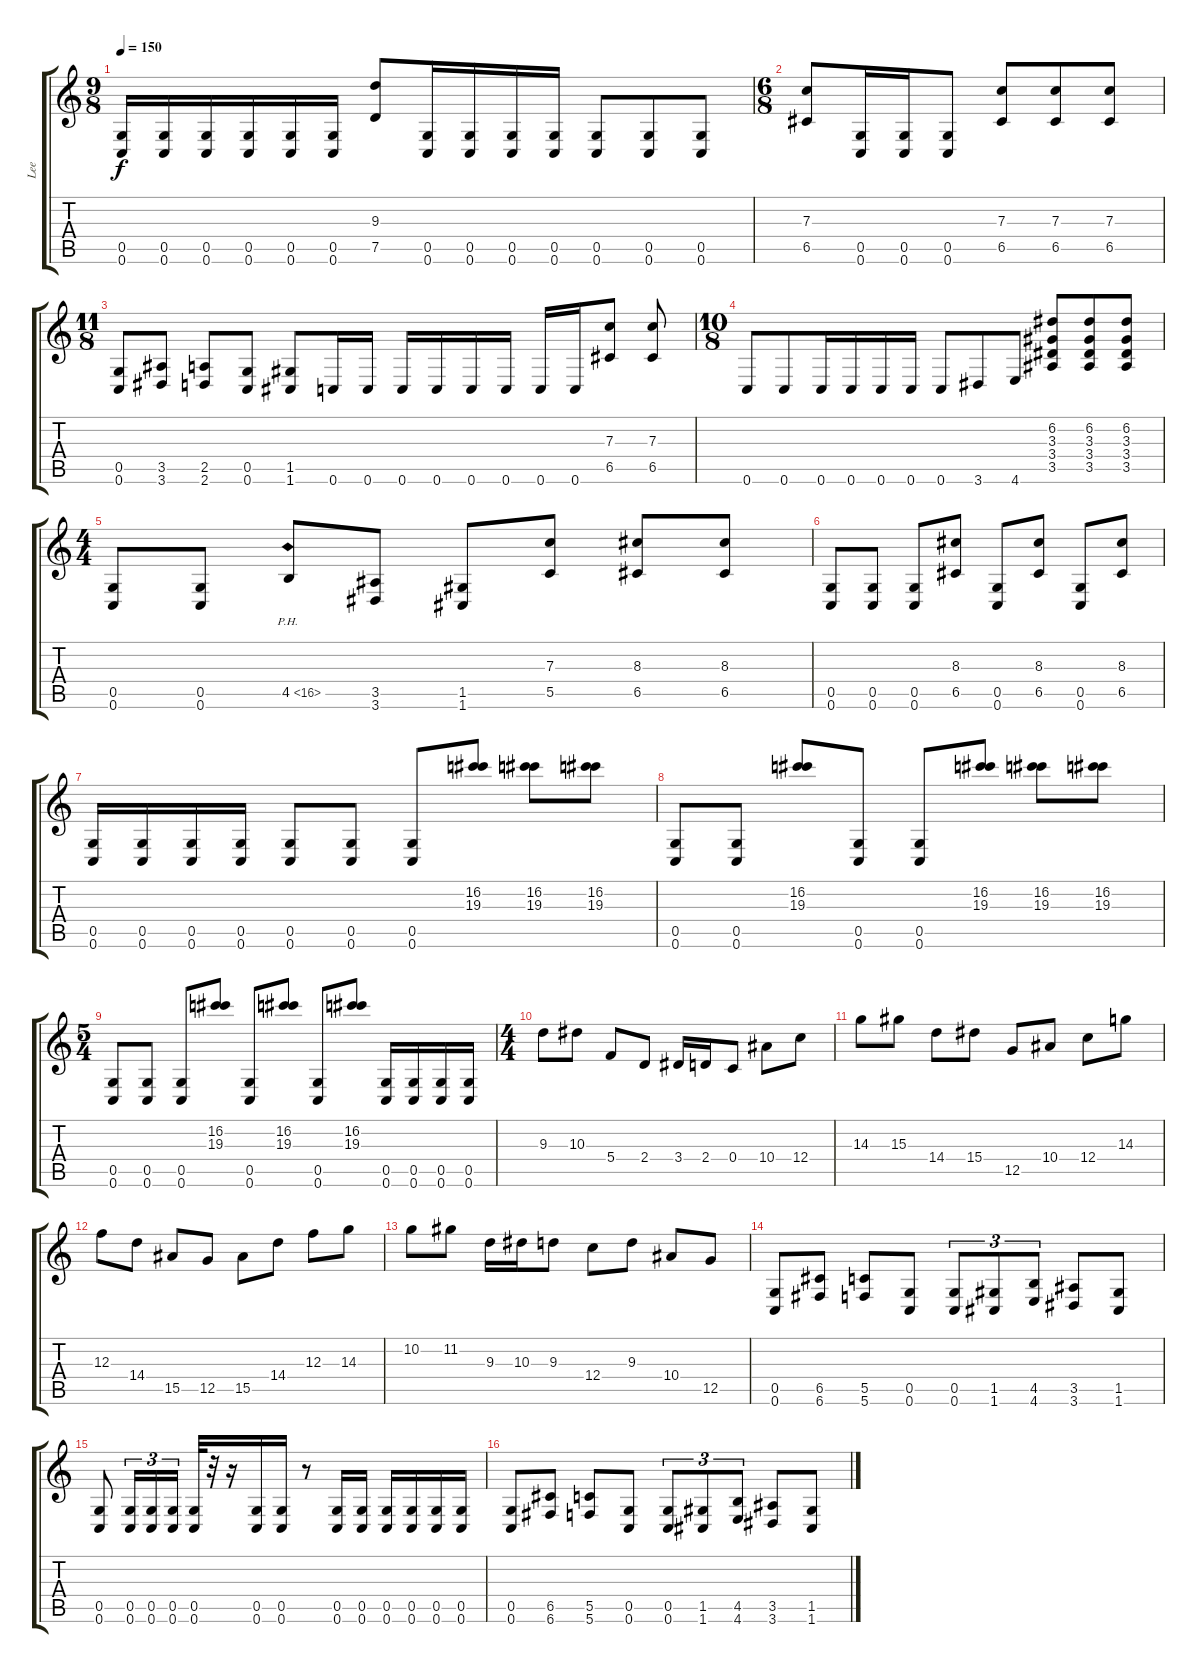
\track ("Lee" "Lee") {instrument distortionguitar}
\staff {score tabs}
\tuning (D4 A3 F3 C3 G2 C2) {hide}
\ts (9 8)
\tempo 150
\clef g2
\ks c
(0.5 0.6).16{dy f} (0.5 0.6).16 (0.5 0.6).16 (0.5 0.6).16 (0.5 0.6).16 (0.5 0.6).16 (9.3 7.5).8 (0.5 0.6).16 (0.5 0.6).16 (0.5 0.6).16 (0.5 0.6).16 (0.5 0.6).8 (0.5 0.6).8 (0.5 0.6).8 |
\ts (6 8)
(7.3 6.5).8 (0.5 0.6).16 (0.5 0.6).16 (0.5 0.6).8 (7.3 6.5).8 (7.3 6.5).8 (7.3 6.5).8 |
\ts (11 8)
(0.5 0.6).8 (3.5 3.6).8 (2.5 2.6).8 (0.5 0.6).8 (1.5 1.6).8 0.6.16 0.6.16 0.6.16 0.6.16 0.6.16 0.6.16 0.6.16 0.6.16 (7.3 6.5).8 (7.3 6.5).8 |
\ts (10 8)
0.6.8 0.6.8 0.6.16 0.6.16 0.6.16 0.6.16 0.6.8 3.6.8 4.6.8 (6.2 3.3 3.4 3.5).8 (6.2 3.3 3.4 3.5).8 (6.2 3.3 3.4 3.5).8 |
\ts (4 4)
(0.5 0.6).8 (0.5 0.6).8 4.5{ph 12}.8 (3.5 3.6).8 (1.5 1.6).8 (7.3 5.5).8 (8.3 6.5).8 (8.3 6.5).8 |
(0.5 0.6).8 (0.5 0.6).8 (0.5 0.6).8 (8.3 6.5).8 (0.5 0.6).8 (8.3 6.5).8 (0.5 0.6).8 (8.3 6.5).8 |
(0.5 0.6).16 (0.5 0.6).16 (0.5 0.6).16 (0.5 0.6).16 (0.5 0.6).8 (0.5 0.6).8 (0.5 0.6).8 (16.2 19.3).8 (16.2 19.3).8 (16.2 19.3).8 |
(0.5 0.6).8 (0.5 0.6).8 (16.2 19.3).8 (0.5 0.6).8 (0.5 0.6).8 (16.2 19.3).8 (16.2 19.3).8 (16.2 19.3).8 |
\ts (5 4)
(0.5 0.6).8 (0.5 0.6).8 (0.5 0.6).8 (16.2 19.3).8 (0.5 0.6).8 (16.2 19.3).8 (0.5 0.6).8 (16.2 19.3).8 (0.5 0.6).16 (0.5 0.6).16 (0.5 0.6).16 (0.5 0.6).16 |
\ts (4 4)
9.3.8 10.3.8 5.4.8 2.4.8 3.4.16 2.4.16 0.4.8 10.4.8 12.4.8 |
14.3.8 15.3.8 14.4.8 15.4.8 12.5.8 10.4.8 12.4.8 14.3.8 |
12.3.8 14.4.8 15.5.8 12.5.8 15.5.8 14.4.8 12.3.8 14.3.8 |
10.2.8 11.2.8 9.3.16 10.3.16 9.3.8 12.4.8 9.3.8 10.4.8 12.5.8 |
(0.5 0.6).8 (6.5 6.6).8 (5.5 5.6).8 (0.5 0.6).8 (0.5 0.6).8{tu (3 2)} (1.5 1.6).8{tu (3 2)} (4.5 4.6).8{tu (3 2)} (3.5 3.6).8 (1.5 1.6).8 |
(0.5 0.6).8 (0.5 0.6).16{tu (3 2)} (0.5 0.6).16{tu (3 2)} (0.5 0.6).16{tu (3 2)} (0.5 0.6).32 r.32 r.16 (0.5 0.6).16 (0.5 0.6).16 r.8 (0.5 0.6).16 (0.5 0.6).16 (0.5 0.6).16 (0.5 0.6).16 (0.5 0.6).16 (0.5 0.6).16 |
(0.5 0.6).8 (6.5 6.6).8 (5.5 5.6).8 (0.5 0.6).8 (0.5 0.6).8{tu (3 2)} (1.5 1.6).8{tu (3 2)} (4.5 4.6).8{tu (3 2)} (3.5 3.6).8 (1.5 1.6).8
